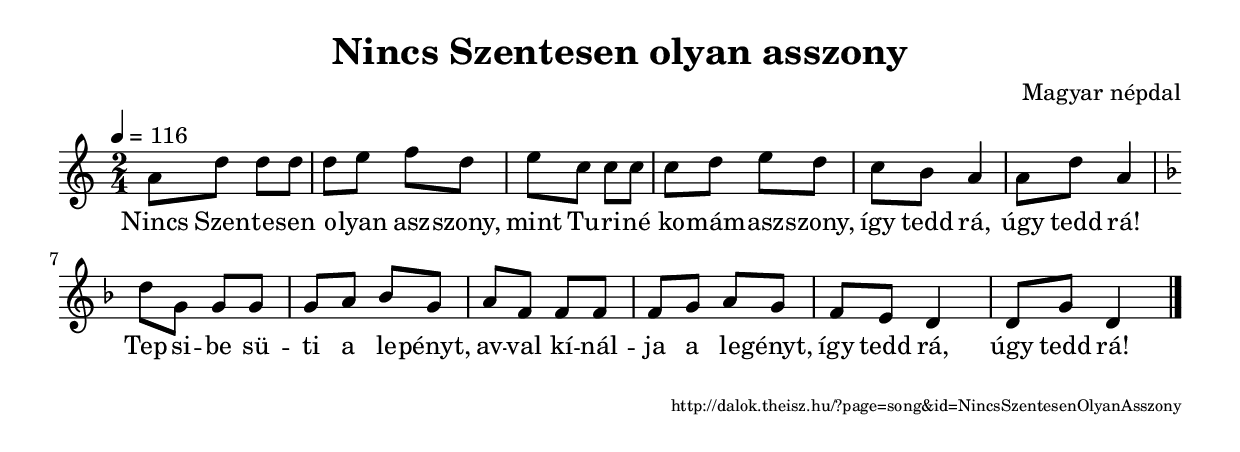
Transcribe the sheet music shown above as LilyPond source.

\version "2.10.33"


\header {
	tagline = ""	title = "Nincs Szentesen olyan asszony"
	composer = "Magyar népdal"
}

VoiceA = { \key a \minor \override Staff.TimeSignature #'style = #'()  \time 2/4 \tempo 4=116
	\relative f' { a8 d d d d e f d e c c c c d e d c b a4 a8 d a4
\key d \minor
d8 g, g g g a bes g a f f f f g a g f e d4 d8 g d4 \bar "|."
	}
}
SplitLyricsA = \lyricmode { 
Nincs Szen -- te -- sen o -- lyan asz -- szony,
mint Tu -- ri -- né ko -- mám -- asz -- szony,
így tedd rá, úgy tedd rá!
Tep -- si -- be sü -- ti a le -- pényt,
av -- val kí -- nál -- ja a le -- gényt,
így tedd rá, úgy tedd rá!
}
\score {
	<<
		\context Voice = songStaff { \VoiceA }
		\lyricsto "songStaff" \new Lyrics \SplitLyricsA
	>>
	\layout {
		indent = #0
	}
}

\score {
	<<
		\context Voice = songStaff { \VoiceA }
	>>
	\midi {
	}
}

\markup { \fill-line { \hspace #1 \super http://dalok.theisz.hu/?page=song&id=NincsSzentesenOlyanAsszony } }

\paper {
}
